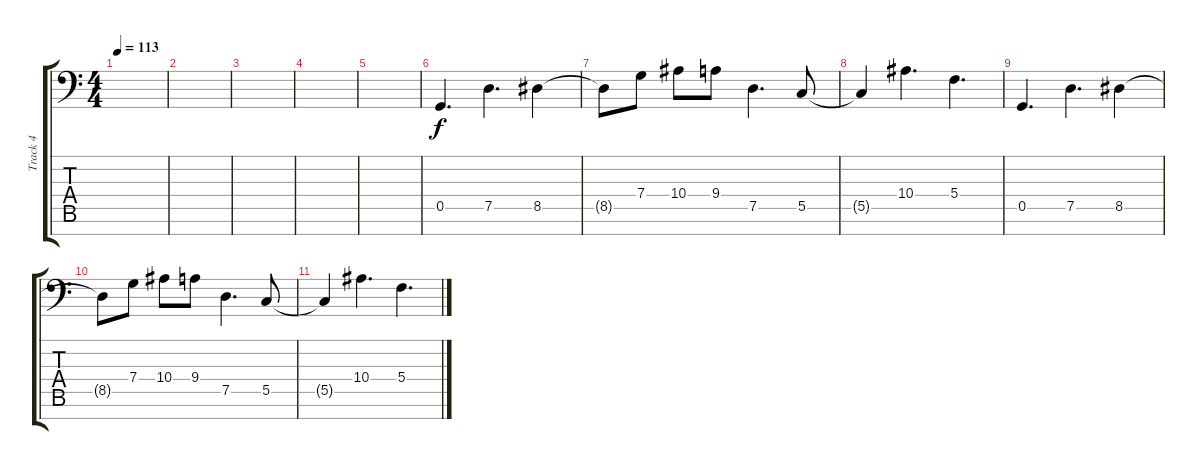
\track ("Track 4" "Track 4") {instrument cello}
\staff {score tabs}
\tuning (D4 A3 F3 C3 G2 D2 G1) {hide}
\ts (4 4)
\tempo 113
\clef f4
\ks c
|
|
|
|
|
0.5.4{d} 7.5.4{d} 8.5.4 |
8.5{t}.8 7.4.8 10.4.8 9.4.8 7.5.4{d} 5.5.8 |
5.5{t}.4 10.4.4{d} 5.4.4{d} |
0.5.4{d} 7.5.4{d} 8.5.4 |
8.5{t}.8 7.4.8 10.4.8 9.4.8 7.5.4{d} 5.5.8 |
5.5{t}.4 10.4.4{d} 5.4.4{d}
